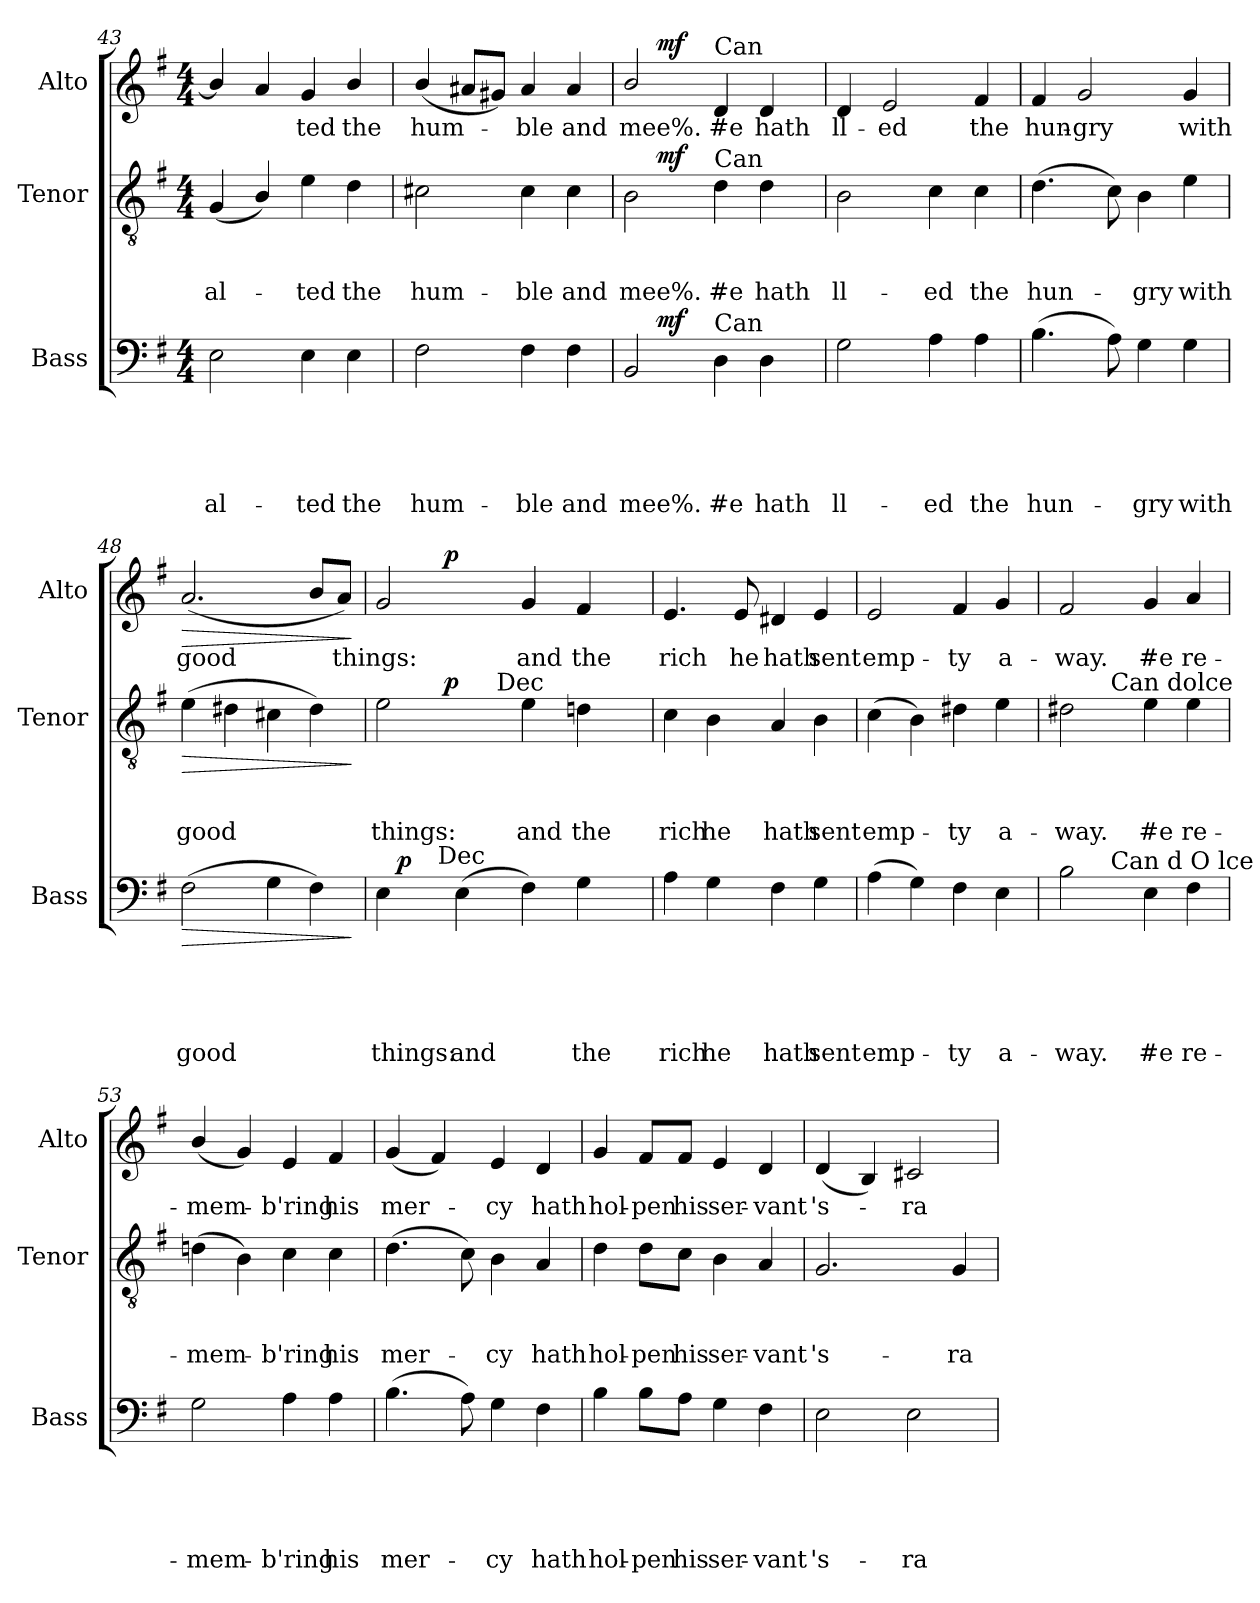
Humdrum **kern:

**kern	**text	**text	**text	**text	**text	**dynam	**kern	**text	**text	**text	**dynam	**kern	**text	**dynam
*part3	*part3	*part3	*part3	*part3	*part3	*part3	*part2	*part2	*part2	*part2	*part2	*part1	*part1	*part1
*staff3	*staff3	*staff3	*staff3	*staff3	*staff3	*staff3	*staff2	*staff2	*staff2	*staff2	*staff2	*staff1	*staff1	*staff1
*I"Bass	*	*	*	*	*	*	*I"Tenor	*	*	*	*	*I"Alto	*	*
*I'Bass	*	*	*	*	*	*	*I'Tenor	*	*	*	*	*I'Alto	*	*
!!LO:LB:g=z
*clefF4	*	*	*	*	*	*	*clefGv2	*	*	*	*	*clefG2	*	*
*k[f#]	*	*	*	*	*	*	*k[f#]	*	*	*	*	*k[f#]	*	*
*G:	*	*	*	*	*	*	*G:	*	*	*	*	*G:	*	*
*M4/4	*	*	*	*	*	*	*M4/4	*	*	*	*	*M4/4	*	*
=43	=43	=43	=43	=43	=43	=43	=43	=43	=43	=43	=43	=43	=43	=43
!	!	!	!	!	!LO:LY:b	!	!	!	!	!LO:LY:b	!	!	!	!
2E\	.	.	.	.	-al-	.	(<4G/	.	.	-al-	.	4b/]	.	.
.	.	.	.	.	.	.	4B/)	.	.	.	.	4a/	.	.
!	!	!	!	!	!LO:LY:b	!	!	!	!	!LO:LY:b	!	!	!LO:LY:b	!
4E\	.	.	.	.	-ted	.	4e\	.	.	-ted	.	4g/	-ted	.
!	!	!	!	!	!LO:LY:b	!	!	!	!	!LO:LY:b	!	!	!LO:LY:b	!
4E\	.	.	.	.	the	.	4d\	.	.	the	.	4b/	the	.
=44	=44	=44	=44	=44	=44	=44	=44	=44	=44	=44	=44	=44	=44	=44
!	!	!	!	!	!LO:LY:b	!	!	!	!	!LO:LY:b	!	!	!LO:LY:b	!
2F#\	.	.	.	.	hum-	.	2c#X\	.	.	hum-	.	(<4b/	hum-	.
.	.	.	.	.	.	.	.	.	.	.	.	8a#X/L	.	.
.	.	.	.	.	.	.	.	.	.	.	.	8g#X/J)	.	.
!	!	!	!	!	!LO:LY:b	!	!	!	!	!LO:LY:b	!	!	!LO:LY:b	!
4F#\	.	.	.	.	-ble	.	4c#\	.	.	-ble	.	4a#/	-ble	.
!	!	!	!	!	!LO:LY:b	!	!	!	!	!LO:LY:b	!	!	!LO:LY:b	!
4F#\	.	.	.	.	and	.	4c#\	.	.	and	.	4a#/	and	.
=45	=45	=45	=45	=45	=45	=45	=45	=45	=45	=45	=45	=45	=45	=45
!	!	!	!	!	!LO:LY:b	!	!	!	!	!LO:LY:b	!	!	!LO:LY:b	!
*^	*	*	*	*	*	*	*^	*	*	*	*	*^	*	*
2BB/	12..ryy	.	.	.	.	mee%.	.	2B\	12..ryy	.	.	mee%.	.	2b/	12..ryy	mee%.	.
!	!	!	!	!	!	!	!LO:DY:a	!	!	!	!	!	!LO:DY:a	!	!	!	!LO:DY:a
.	3%2ryy	.	.	.	.	.	mf	.	3%2ryy	.	.	.	mf	.	3%2ryy	.	mf
!	!	!	!	!	!	!	!	!	!	!	!	!	!	!LO:TX:a:t=Can	!	!	!
!	!	!	!	!	!	!	!	!LO:TX:a:t=Can	!	!	!	!	!	!	!	!	!
!LO:TX:a:t=Can	!	!	!	!	!	!	!	!	!	!	!	!	!	!	!	!	!
!	!	!	!	!	!	!LO:LY:b	!	!	!	!	!	!LO:LY:b	!	!	!	!LO:LY:b	!
4D\	.	.	.	.	.	#e	.	4d\	.	.	.	#e	.	4d/	.	#e	.
!	!	!	!	!	!	!LO:LY:b	!	!	!	!	!	!LO:LY:b	!	!	!	!LO:LY:b	!
4D\	.	.	.	.	.	hath	.	4d\	.	.	.	hath	.	4d/	.	hath	.
.	6ryy	.	.	.	.	.	.	.	6ryy	.	.	.	.	.	6ryy	.	.
.	48ryy	.	.	.	.	.	.	.	48ryy	.	.	.	.	.	48ryy	.	.
=46	=46	=46	=46	=46	=46	=46	=46	=46	=46	=46	=46	=46	=46	=46	=46	=46	=46
!	!	!	!	!	!	!LO:LY:b	!	!	!	!	!	!LO:LY:b	!	!	!	!LO:LY:b	!
*v	*v	*	*	*	*	*	*	*	*	*	*	*	*	*v	*v	*	*
*	*	*	*	*	*	*	*v	*v	*	*	*	*	*	*	*
2G\	.	.	.	.	ll-	.	2B\	.	.	ll-	.	4d/	ll-	.
!	!	!	!	!	!	!	!	!	!	!	!	!	!LO:LY:b	!
.	.	.	.	.	.	.	.	.	.	.	.	2e/	-ed	.
!	!	!	!	!	!LO:LY:b	!	!	!	!	!LO:LY:b	!	!	!	!
4A\	.	.	.	.	-ed	.	4c\	.	.	-ed	.	.	.	.
!	!	!	!	!	!LO:LY:b	!	!	!	!	!LO:LY:b	!	!	!LO:LY:b	!
4A\	.	.	.	.	the	.	4c\	.	.	the	.	4f#/	the	.
=47	=47	=47	=47	=47	=47	=47	=47	=47	=47	=47	=47	=47	=47	=47
!	!	!	!	!	!LO:LY:b	!	!	!	!	!LO:LY:b	!	!	!LO:LY:b	!
(>4.B\	.	.	.	.	hun-	.	(>4.d\	.	.	hun-	.	4f#/	hun-	.
!	!	!	!	!	!	!	!	!	!	!	!	!	!LO:LY:b	!
.	.	.	.	.	.	.	.	.	.	.	.	2g/	-gry	.
8A\)	.	.	.	.	.	.	8c\)	.	.	.	.	.	.	.
!	!	!	!	!	!LO:LY:b	!	!	!	!	!LO:LY:b	!	!	!	!
4G\	.	.	.	.	-gry	.	4B\	.	.	-gry	.	.	.	.
!	!	!	!	!	!LO:LY:b	!	!	!	!	!LO:LY:b	!	!	!LO:LY:b	!
4G\	.	.	.	.	with	.	4e\	.	.	with	.	4g/	with	.
!!LO:PB:g=z
=48	=48	=48	=48	=48	=48	=48	=48	=48	=48	=48	=48	=48	=48	=48
!	!	!	!	!	!LO:LY:b	!LO:HP:b	!	!	!	!LO:LY:b	!LO:HP:b	!	!LO:LY:b	!LO:HP:b
(>2F#\	.	.	.	.	good	>	(>4e\	.	.	good	>	(<2.a/	good	>
.	.	.	.	.	.	.	4d#X\	.	.	.	.	.	.	.
4G\	.	.	.	.	.	.	4c#X\	.	.	.	.	.	.	.
4F#\)	.	.	.	.	.	.	4d#\)	.	.	.	.	8b/L	.	.
!	!	!	!	!	!	!	!	!	!	!	!	!	!LO:LY:b	!
.	.	.	.	.	.	.	.	.	.	.	.	8a/J)	things:	.
.	.	.	.	.	.	]	.	.	.	.	]	.	.	]
=49	=49	=49	=49	=49	=49	=49	=49	=49	=49	=49	=49	=49	=49	=49
!	!	!	!	!	!LO:LY:b	!	!	!	!	!LO:LY:b	!	!	!	!
*^	*	*	*	*	*	*	*^	*	*	*	*	*^	*	*
*	*^	*	*	*	*	*	*	*	*^	*	*	*	*	*	*	*	*
4E\	24ryy	6ryy	.	.	.	.	things:	.	2e\	8..ryy	3ryy	.	.	things:	.	2g/	8..ryy	.	.
.	96ryy	.	.	.	.	.	.	.	.	.	.	.	.	.	.	.	.	.	.
!	!	!	!	!	!	!	!	!LO:DY:a	!	!	!	!	!	!	!	!	!	!	!
.	3%2ryy	.	.	.	.	.	.	p	.	.	.	.	.	.	.	.	.	.	.
.	.	24ryy	.	.	.	.	.	.	.	.	.	.	.	.	.	.	.	.	.
!	!	!LO:TX:a:t=Dec	!	!	!	!	!	!	!	!	!	!	!	!	!	!	!	!	!
.	.	3%2ryy	.	.	.	.	.	.	.	.	.	.	.	.	.	.	.	.	.
!	!	!	!	!	!	!	!	!	!	!	!	!	!	!	!LO:DY:a	!	!	!	!LO:DY:a
.	.	.	.	.	.	.	.	.	.	2ryy	.	.	.	.	p	.	2ryy	.	p
!	!	!	!	!	!	!	!LO:LY:b	!	!	!	!	!	!	!	!	!	!	!	!
(>4E\	.	.	.	.	.	.	and	.	.	.	.	.	.	.	.	.	.	.	.
.	.	.	.	.	.	.	.	.	.	.	24.ryy	.	.	.	.	.	.	.	.
!	!	!	!	!	!	!	!	!	!	!	!LO:TX:a:t=Dec	!	!	!	!	!	!	!	!
.	.	.	.	.	.	.	.	.	.	.	3ryy	.	.	.	.	.	.	.	.
!	!	!	!	!	!	!	!	!	!	!	!	!	!	!LO:LY:b	!	!	!	!LO:LY:b	!
4F#\)	.	.	.	.	.	.	.	.	4e\	.	.	.	.	and	.	4g/	.	and	.
.	6ryy	.	.	.	.	.	.	.	.	4ryy	.	.	.	.	.	.	4ryy	.	.
.	.	.	.	.	.	.	.	.	.	.	6ryy	.	.	.	.	.	.	.	.
!	!	!	!	!	!	!	!LO:LY:b	!	!	!	!	!	!	!LO:LY:b	!	!	!	!LO:LY:b	!
4G\	.	.	.	.	.	.	the	.	4dn\	.	.	.	.	the	.	4f#/	.	the	.
.	.	12.ryy	.	.	.	.	.	.	.	.	.	.	.	.	.	.	.	.	.
.	12ryy	.	.	.	.	.	.	.	.	.	.	.	.	.	.	.	.	.	.
.	.	.	.	.	.	.	.	.	.	.	12ryy	.	.	.	.	.	.	.	.
.	48.ryy	.	.	.	.	.	.	.	.	32ryy	.	.	.	.	.	.	32ryy	.	.
.	.	.	.	.	.	.	.	.	.	.	48ryy	.	.	.	.	.	.	.	.
=50	=50	=50	=50	=50	=50	=50	=50	=50	=50	=50	=50	=50	=50	=50	=50	=50	=50	=50	=50
!	!	!	!	!	!	!	!LO:LY:b	!	!	!	!	!	!	!LO:LY:b	!	!	!	!LO:LY:b	!
*v	*v	*v	*	*	*	*	*	*	*	*	*	*	*	*	*	*v	*v	*	*
*	*	*	*	*	*	*	*v	*v	*v	*	*	*	*	*	*	*
4A\	.	.	.	.	rich	.	4c\	.	.	rich	.	4.e/	rich	.
!	!	!	!	!	!LO:LY:b	!	!	!	!	!LO:LY:b	!	!	!	!
4G\	.	.	.	.	he	.	4B\	.	.	he	.	.	.	.
!	!	!	!	!	!	!	!	!	!	!	!	!	!LO:LY:b	!
.	.	.	.	.	.	.	.	.	.	.	.	8e/	he	.
!	!	!	!	!	!LO:LY:b	!	!	!	!	!LO:LY:b	!	!	!LO:LY:b	!
4F#\	.	.	.	.	hath	.	4A/	.	.	hath	.	4d#X/	hath	.
!	!	!	!	!	!LO:LY:b	!	!	!	!	!LO:LY:b	!	!	!LO:LY:b	!
4G\	.	.	.	.	sent	.	4B\	.	.	sent	.	4e/	sent	.
=51	=51	=51	=51	=51	=51	=51	=51	=51	=51	=51	=51	=51	=51	=51
!	!	!	!	!	!LO:LY:b	!	!	!	!	!LO:LY:b	!	!	!LO:LY:b	!
(>4A\	.	.	.	.	emp-	.	(>4c\	.	.	emp-	.	2e/	emp-	.
4G\)	.	.	.	.	.	.	4B\)	.	.	.	.	.	.	.
!	!	!	!	!	!LO:LY:b	!	!	!	!	!LO:LY:b	!	!	!LO:LY:b	!
4F#\	.	.	.	.	-ty	.	4d#X\	.	.	-ty	.	4f#/	-ty	.
!	!	!	!	!	!LO:LY:b	!	!	!	!	!LO:LY:b	!	!	!LO:LY:b	!
4E\	.	.	.	.	a-	.	4e\	.	.	a-	.	4g/	a-	.
=52	=52	=52	=52	=52	=52	=52	=52	=52	=52	=52	=52	=52	=52	=52
!	!	!	!	!	!LO:LY:b	!	!	!	!	!LO:LY:b	!	!	!LO:LY:b	!
*^	*	*	*	*	*	*	*^	*	*	*	*	*	*	*
2B\	3ryy	.	.	.	.	-way.	.	2d#X\	3ryy	.	.	-way.	.	2f#/	-way.	.
!	!	!	!	!	!	!	!	!	!LO:TX:a:t=Can dolce	!	!	!	!	!	!	!
!	!LO:TX:a:t=Can d O lce	!	!	!	!	!	!	!	!	!	!	!	!	!	!	!
.	3%2ryy	.	.	.	.	.	.	.	3%2ryy	.	.	.	.	.	.	.
!	!	!	!	!	!	!LO:LY:b	!	!	!	!	!	!LO:LY:b	!	!	!LO:LY:b	!
4E\	.	.	.	.	.	#e	.	4e\	.	.	.	#e	.	4g/	#e	.
!	!	!	!	!	!	!LO:LY:b	!	!	!	!	!	!LO:LY:b	!	!	!LO:LY:b	!
4F#\	.	.	.	.	.	re-	.	4e\	.	.	.	re-	.	4a/	re-	.
!!LO:LB:g=z
=53	=53	=53	=53	=53	=53	=53	=53	=53	=53	=53	=53	=53	=53	=53	=53	=53
!	!	!	!	!	!	!LO:LY:b	!	!	!	!	!	!LO:LY:b	!	!	!LO:LY:b	!
*v	*v	*	*	*	*	*	*	*	*	*	*	*	*	*	*	*
*	*	*	*	*	*	*	*v	*v	*	*	*	*	*	*	*
2G\	.	.	.	.	-mem-	.	(>4dn\	.	.	-mem-	.	(<4b/	-mem-	.
.	.	.	.	.	.	.	4B\)	.	.	.	.	4g/)	.	.
!	!	!	!	!	!LO:LY:b	!	!	!	!	!LO:LY:b	!	!	!LO:LY:b	!
4A\	.	.	.	.	-b'ring	.	4c\	.	.	-b'ring	.	4e/	-b'ring	.
!	!	!	!	!	!LO:LY:b	!	!	!	!	!LO:LY:b	!	!	!LO:LY:b	!
4A\	.	.	.	.	his	.	4c\	.	.	his	.	4f#/	his	.
=54	=54	=54	=54	=54	=54	=54	=54	=54	=54	=54	=54	=54	=54	=54
!	!	!	!	!	!LO:LY:b	!	!	!	!	!LO:LY:b	!	!	!LO:LY:b	!
(>4.B\	.	.	.	.	mer-	.	(>4.d\	.	.	mer-	.	(<4g/	mer-	.
.	.	.	.	.	.	.	.	.	.	.	.	4f#/)	.	.
8A\)	.	.	.	.	.	.	8c\)	.	.	.	.	.	.	.
!	!	!	!	!	!LO:LY:b	!	!	!	!	!LO:LY:b	!	!	!LO:LY:b	!
4G\	.	.	.	.	-cy	.	4B\	.	.	-cy	.	4e/	-cy	.
!	!	!	!	!	!LO:LY:b	!	!	!	!	!LO:LY:b	!	!	!LO:LY:b	!
4F#\	.	.	.	.	hath	.	4A/	.	.	hath	.	4d/	hath	.
=55	=55	=55	=55	=55	=55	=55	=55	=55	=55	=55	=55	=55	=55	=55
!	!	!	!	!	!LO:LY:b	!	!	!	!	!LO:LY:b	!	!	!LO:LY:b	!
4B\	.	.	.	.	hol-	.	4d\	.	.	hol-	.	4g/	hol-	.
!	!	!	!	!	!LO:LY:b	!	!	!	!	!LO:LY:b	!	!	!LO:LY:b	!
8B\L	.	.	.	.	-pen	.	8d\L	.	.	-pen	.	8f#/L	-pen	.
!	!	!	!	!	!LO:LY:b	!	!	!	!	!LO:LY:b	!	!	!LO:LY:b	!
8A\J	.	.	.	.	his	.	8c\J	.	.	his	.	8f#/J	his	.
!	!	!	!	!	!LO:LY:b	!	!	!	!	!LO:LY:b	!	!	!LO:LY:b	!
4G\	.	.	.	.	ser-	.	4B\	.	.	ser-	.	4e/	ser-	.
!	!	!	!	!	!LO:LY:b	!	!	!	!	!LO:LY:b	!	!	!LO:LY:b	!
4F#\	.	.	.	.	-vant	.	4A/	.	.	-vant	.	4d/	-vant	.
=56	=56	=56	=56	=56	=56	=56	=56	=56	=56	=56	=56	=56	=56	=56
!	!	!	!	!	!LO:LY:b	!	!	!	!	!LO:LY:b	!	!	!LO:LY:b	!
2E\	.	.	.	.	's-	.	2.G/	.	.	's-	.	(<4d/	's-	.
.	.	.	.	.	.	.	.	.	.	.	.	4B/)	.	.
!	!	!	!	!	!LO:LY:b	!	!	!	!	!	!	!	!LO:LY:b	!
2E\	.	.	.	.	-ra-	.	.	.	.	.	.	2c#X/	-ra-	.
!	!	!	!	!	!	!	!	!	!	!LO:LY:b	!	!	!	!
.	.	.	.	.	.	.	4G/	.	.	-ra-	.	.	.	.
=	=	=	=	=	=	=	=	=	=	=	=	=	=	=
*-	*-	*-	*-	*-	*-	*-	*-	*-	*-	*-	*-	*-	*-	*-
